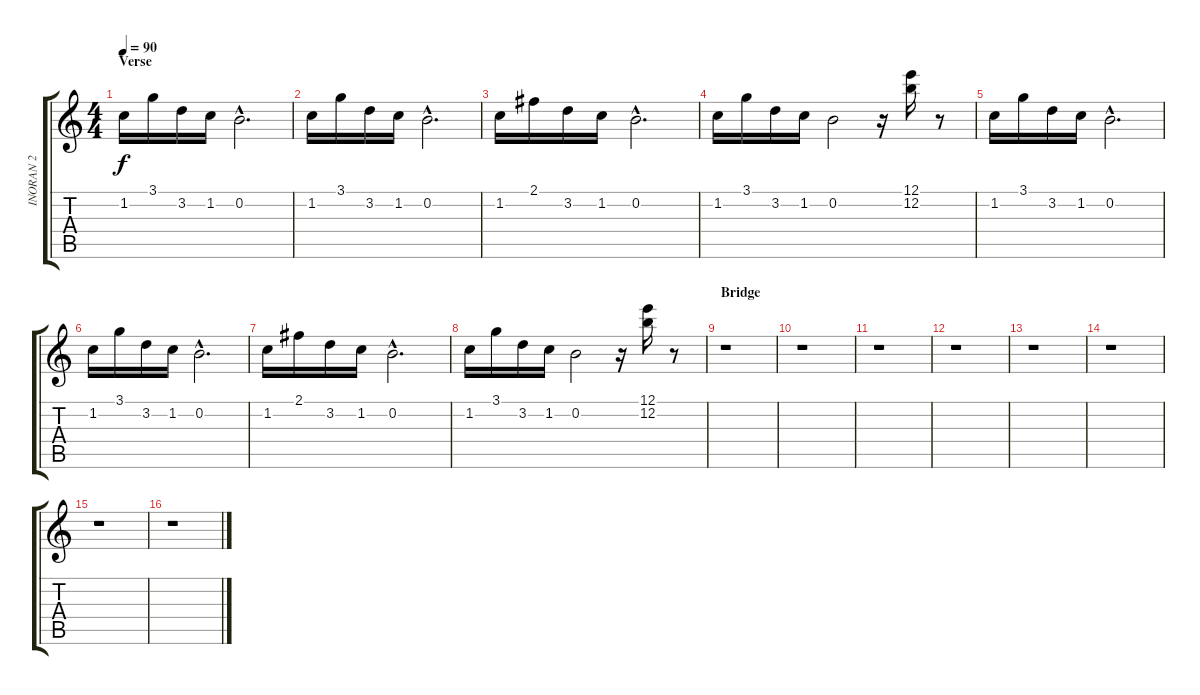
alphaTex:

\track ("INORAN 2" "INORAN 2") {instrument acousticguitarnylon}
\staff {score tabs}
\tuning (E4 B3 G3 D3 A2 E2) {hide}
\ts (4 4)
\section ("" "Verse")
\tempo 90
\clef g2
\ks c
1.2.16{dy f balance 4} 3.1.16 3.2.16 1.2.16 0.2{hac}.2{d} |
1.2.16 3.1.16 3.2.16 1.2.16 0.2{hac}.2{d} |
1.2.16 2.1.16 3.2.16 1.2.16 0.2{hac}.2{d} |
1.2.16 3.1.16 3.2.16 1.2.16 0.2.2 r.16 (12.1 12.2).16 r.8 |
1.2.16{balance 4} 3.1.16 3.2.16 1.2.16 0.2{hac}.2{d} |
1.2.16 3.1.16 3.2.16 1.2.16 0.2{hac}.2{d} |
1.2.16 2.1.16 3.2.16 1.2.16 0.2{hac}.2{d} |
1.2.16 3.1.16 3.2.16 1.2.16 0.2.2 r.16 (12.1 12.2).16 r.8 |
\section ("" "Bridge")
r.1 |
r.1 |
r.1 |
r.1 |
r.1 |
r.1 |
r.1 |
r.1
